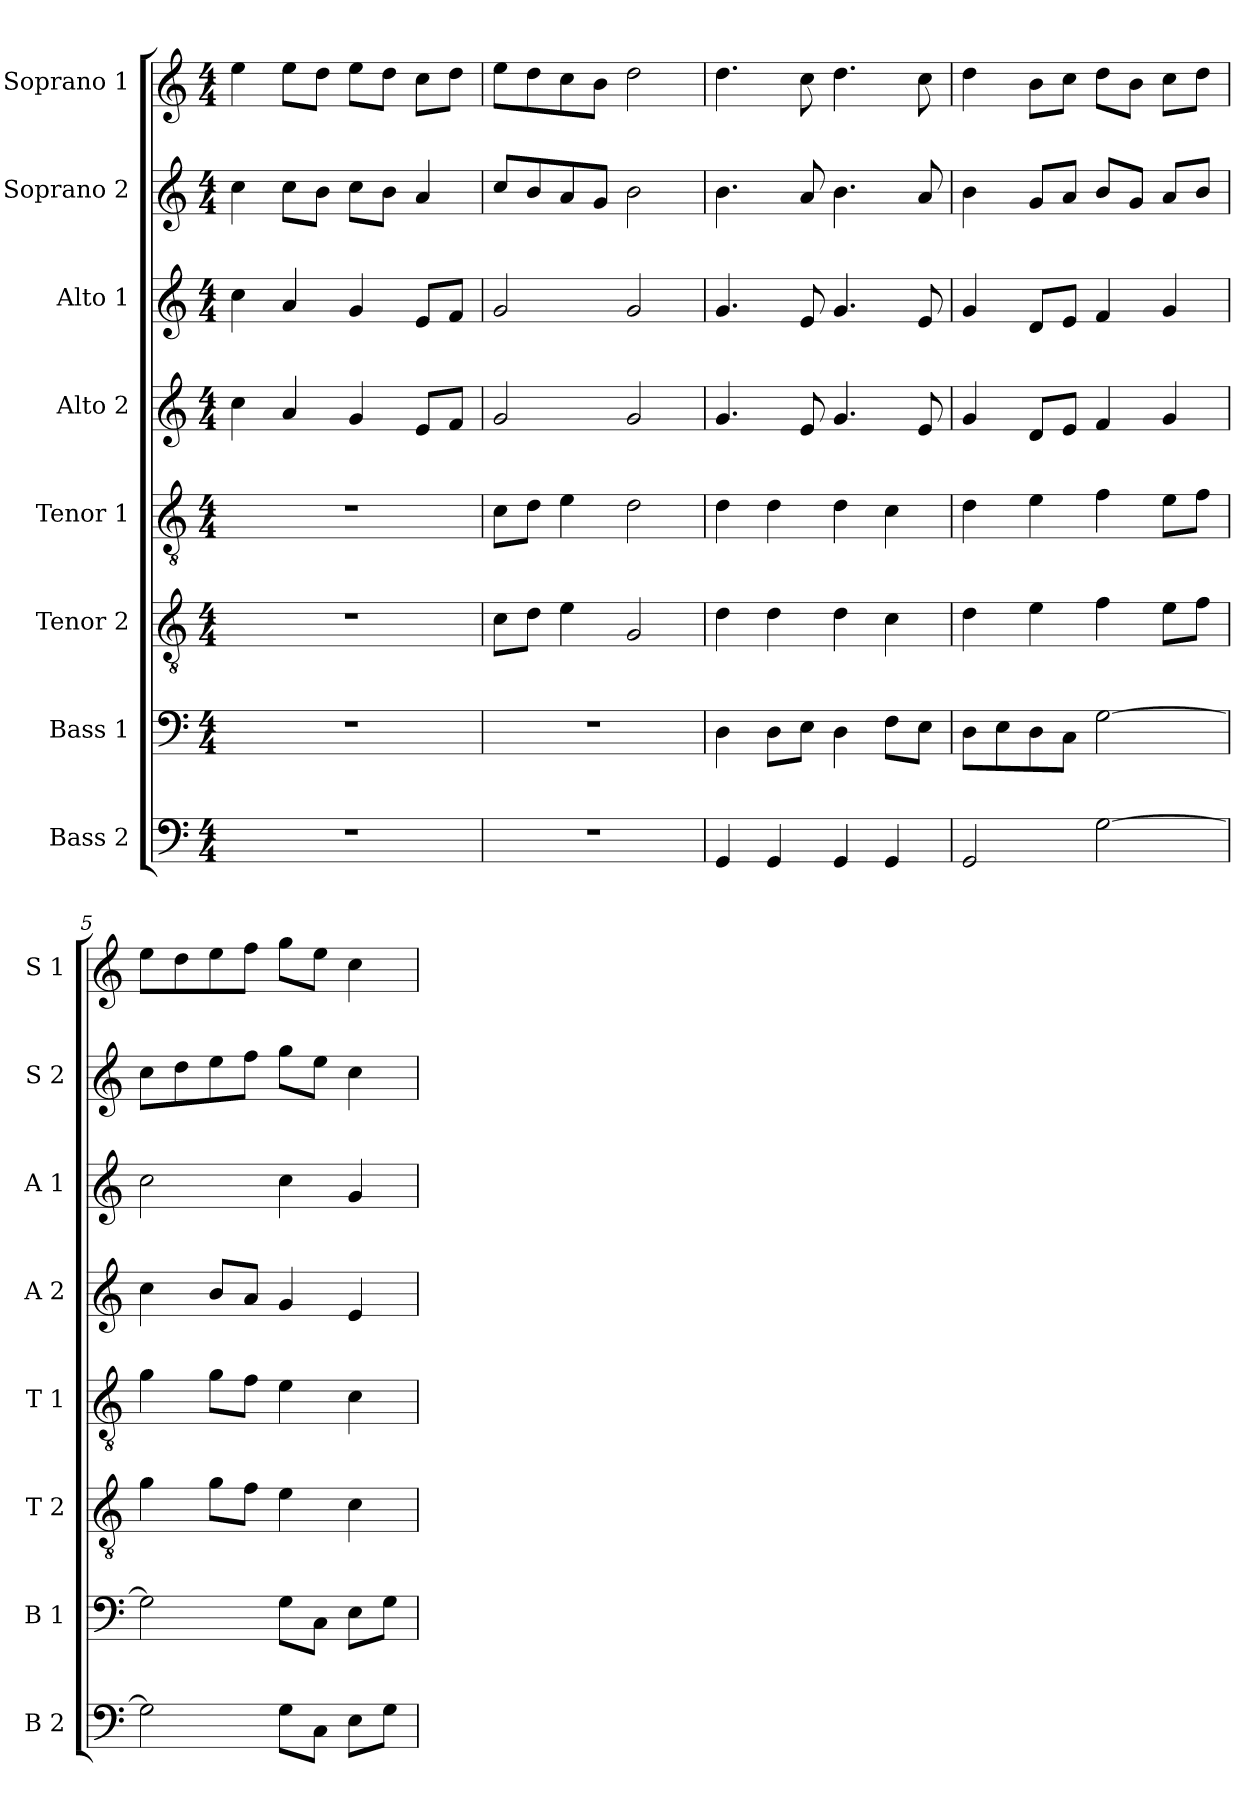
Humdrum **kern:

**kern	**kern	**kern	**kern	**kern	**kern	**kern	**kern
*part8	*part7	*part6	*part5	*part4	*part3	*part2	*part1
*staff8	*staff7	*staff6	*staff5	*staff4	*staff3	*staff2	*staff1
*I"Bass 2	*I"Bass 1	*I"Tenor 2	*I"Tenor 1	*I"Alto 2	*I"Alto 1	*I"Soprano 2	*I"Soprano 1
*I'B 2	*I'B 1	*I'T 2	*I'T 1	*I'A 2	*I'A 1	*I'S 2	*I'S 1
*clefF4	*clefF4	*clefGv2	*clefGv2	*clefG2	*clefG2	*clefG2	*clefG2
*k[]	*k[]	*k[]	*k[]	*k[]	*k[]	*k[]	*k[]
*C:	*C:	*C:	*C:	*C:	*C:	*C:	*C:
*M4/4	*M4/4	*M4/4	*M4/4	*M4/4	*M4/4	*M4/4	*M4/4
=1	=1	=1	=1	=1	=1	=1	=1
1r	1r	1r	1r	4cc	4cc	4cc	4ee
.	.	.	.	4a	4a	8ccL	8eeL
.	.	.	.	.	.	8bJ	8ddJ
.	.	.	.	4g	4g	8ccL	8eeL
.	.	.	.	.	.	8bJ	8ddJ
.	.	.	.	8eL	8eL	4a	8ccL
.	.	.	.	8fJ	8fJ	.	8ddJ
=2	=2	=2	=2	=2	=2	=2	=2
1r	1r	8cL	8cL	2g	2g	8ccL	8eeL
.	.	8dJ	8dJ	.	.	8b	8dd
.	.	4e	4e	.	.	8a	8cc
.	.	.	.	.	.	8gJ	8bJ
.	.	2G	2d	2g	2g	2b	2dd
=3	=3	=3	=3	=3	=3	=3	=3
4GG	4D	4d	4d	4.g	4.g	4.b	4.dd
4GG	8DL	4d	4d	.	.	.	.
.	8EJ	.	.	8e	8e	8a	8cc
4GG	4D	4d	4d	4.g	4.g	4.b	4.dd
4GG	8FL	4c	4c	.	.	.	.
.	8EJ	.	.	8e	8e	8a	8cc
=4	=4	=4	=4	=4	=4	=4	=4
2GG	8DL	4d	4d	4g	4g	4b	4dd
.	8E	.	.	.	.	.	.
.	8D	4e	4e	8dL	8dL	8gL	8bL
.	8CJ	.	.	8eJ	8eJ	8aJ	8ccJ
[2G	[2G	4f	4f	4f	4f	8bL	8ddL
.	.	.	.	.	.	8gJ	8bJ
.	.	8eL	8eL	4g	4g	8aL	8ccL
.	.	8fJ	8fJ	.	.	8bJ	8ddJ
=5	=5	=5	=5	=5	=5	=5	=5
2G]	2G]	4g	4g	4cc	2cc	8ccL	8eeL
.	.	.	.	.	.	8dd	8dd
.	.	8gL	8gL	8bL	.	8ee	8ee
.	.	8fJ	8fJ	8aJ	.	8ffJ	8ffJ
8GL	8GL	4e	4e	4g	4cc	8ggL	8ggL
8CJ	8CJ	.	.	.	.	8eeJ	8eeJ
8EL	8EL	4c	4c	4e	4g	4cc	4cc
8GJ	8GJ	.	.	.	.	.	.
=	=	=	=	=	=	=	=
*-	*-	*-	*-	*-	*-	*-	*-
